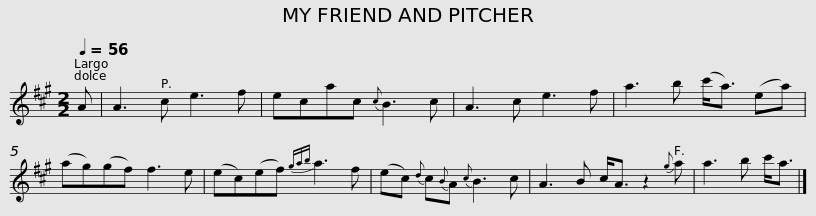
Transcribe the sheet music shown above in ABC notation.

X:1
L:1/8
Q:1/4=56
M:2/2
I:linebreak $
K:A
V:1 treble
V:1
 A | A3 c e3 f | ecac{c} B3 c | A3 c e3 f | a3 b (c'<a) (ea) | %5
 (ag)(gf) f3 e | (ec)(ef){gab} a3 f |$ (ec){d} c{B}A{c} B3 c | A3 B c<A z2{g} a | a3 b c'<a |] %10
